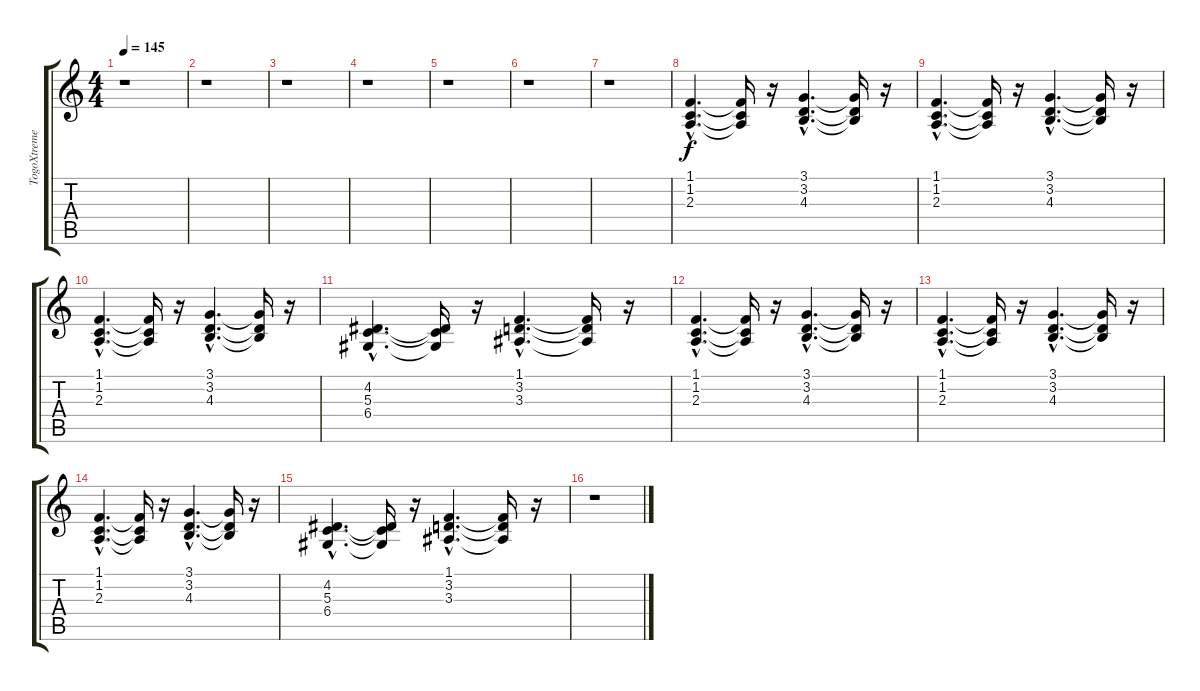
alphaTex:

\track ("" "TogoXtreme") {instrument stringensemble1}
\staff {score tabs}
\tuning (E4 B3 G3 D3 A2 E2) {hide}
\ts (4 4)
\tempo 145
\clef g2
\ks c
r.1{dy f} |
r.1 |
r.1 |
r.1 |
r.1 |
r.1 |
r.1 |
(1.1{hac} 1.2{hac} 2.3{hac}).4{d} (1.1{t} 1.2{t} 2.3{t}).16 r.16 (3.1{hac} 3.2{hac} 4.3{hac}).4{d} (3.1{t} 3.2{t} 4.3{t}).16 r.16 |
(1.1{hac} 1.2{hac} 2.3{hac}).4{d} (1.1{t} 1.2{t} 2.3{t}).16 r.16 (3.1{hac} 3.2{hac} 4.3{hac}).4{d} (3.1{t} 3.2{t} 4.3{t}).16 r.16 |
(1.1{hac} 1.2{hac} 2.3{hac}).4{d} (1.1{t} 1.2{t} 2.3{t}).16 r.16 (3.1{hac} 3.2{hac} 4.3{hac}).4{d} (3.1{t} 3.2{t} 4.3{t}).16 r.16 |
(4.2{hac} 5.3{hac} 6.4{hac}).4{d} (4.2{t} 5.3{t} 6.4{t}).16 r.16 (1.1{hac} 3.2{hac} 3.3{hac}).4{d} (1.1{t} 3.2{t} 3.3{t}).16 r.16 |
(1.1{hac} 1.2{hac} 2.3{hac}).4{d} (1.1{t} 1.2{t} 2.3{t}).16 r.16 (3.1{hac} 3.2{hac} 4.3{hac}).4{d} (3.1{t} 3.2{t} 4.3{t}).16 r.16 |
(1.1{hac} 1.2{hac} 2.3{hac}).4{d} (1.1{t} 1.2{t} 2.3{t}).16 r.16 (3.1{hac} 3.2{hac} 4.3{hac}).4{d} (3.1{t} 3.2{t} 4.3{t}).16 r.16 |
(1.1{hac} 1.2{hac} 2.3{hac}).4{d} (1.1{t} 1.2{t} 2.3{t}).16 r.16 (3.1{hac} 3.2{hac} 4.3{hac}).4{d} (3.1{t} 3.2{t} 4.3{t}).16 r.16 |
(4.2{hac} 5.3{hac} 6.4{hac}).4{d} (4.2{t} 5.3{t} 6.4{t}).16 r.16 (1.1{hac} 3.2{hac} 3.3{hac}).4{d} (1.1{t} 3.2{t} 3.3{t}).16 r.16 |
r.1
